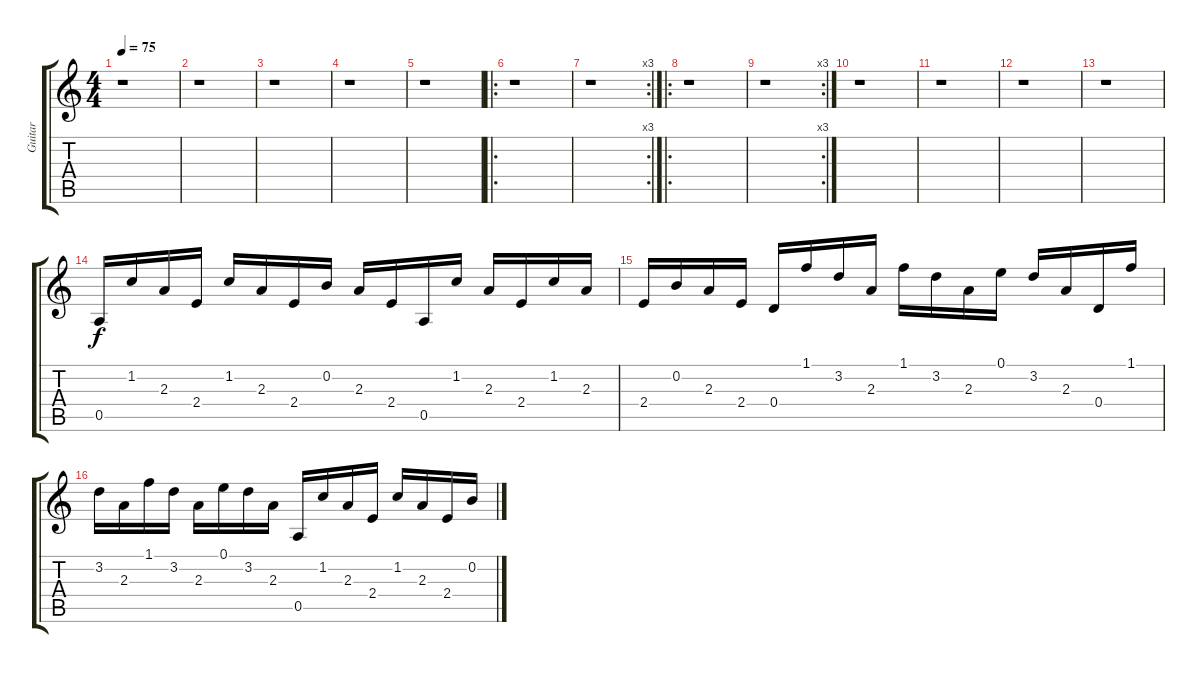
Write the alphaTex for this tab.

\track ("Guitar" "Guitar") {instrument overdrivenguitar}
\staff {score tabs}
\tuning (E4 B3 G3 D3 A2 E2) {hide}
\ts (4 4)
\tempo 75
\clef g2
\ks c
r.1{dy f} |
r.1 |
r.1 |
r.1 |
r.1 |
\ro
r.1 |
\rc 3
r.1 |
\ro
r.1 |
\rc 3
r.1 |
r.1 |
r.1 |
r.1 |
r.1 |
0.5.16 1.2.16 2.3.16 2.4.16 1.2.16 2.3.16 2.4.16 0.2.16 2.3.16 2.4.16 0.5.16 1.2.16 2.3.16 2.4.16 1.2.16 2.3.16 |
2.4.16 0.2.16 2.3.16 2.4.16 0.4.16 1.1.16 3.2.16 2.3.16 1.1.16 3.2.16 2.3.16 0.1.16 3.2.16 2.3.16 0.4.16 1.1.16 |
3.2.16 2.3.16 1.1.16 3.2.16 2.3.16 0.1.16 3.2.16 2.3.16 0.5.16 1.2.16 2.3.16 2.4.16 1.2.16 2.3.16 2.4.16 0.2.16
